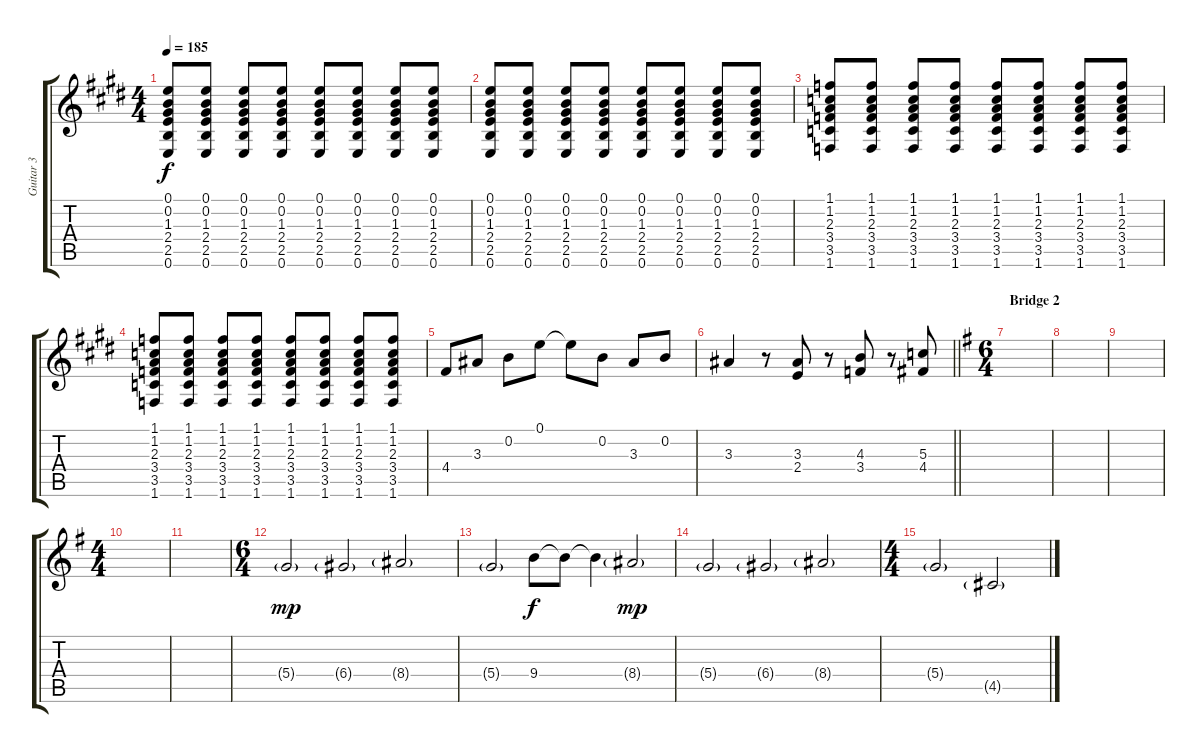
\track ("Guitar 3" "Guitar 3") {instrument acousticguitarsteel}
\staff {score tabs}
\tuning (E4 B3 G3 D3 A2 E2) {hide}
\ts (4 4)
\tempo 185
\clef g2
\ks e
(0.1 0.2 1.3 2.4 2.5 0.6).8{dy f} (0.1 0.2 1.3 2.4 2.5 0.6).8 (0.1 0.2 1.3 2.4 2.5 0.6).8 (0.1 0.2 1.3 2.4 2.5 0.6).8 (0.1 0.2 1.3 2.4 2.5 0.6).8 (0.1 0.2 1.3 2.4 2.5 0.6).8 (0.1 0.2 1.3 2.4 2.5 0.6).8 (0.1 0.2 1.3 2.4 2.5 0.6).8 |
(0.1 0.2 1.3 2.4 2.5 0.6).8 (0.1 0.2 1.3 2.4 2.5 0.6).8 (0.1 0.2 1.3 2.4 2.5 0.6).8 (0.1 0.2 1.3 2.4 2.5 0.6).8 (0.1 0.2 1.3 2.4 2.5 0.6).8 (0.1 0.2 1.3 2.4 2.5 0.6).8 (0.1 0.2 1.3 2.4 2.5 0.6).8 (0.1 0.2 1.3 2.4 2.5 0.6).8 |
(1.1 1.2 2.3 3.4 3.5 1.6).8 (1.1 1.2 2.3 3.4 3.5 1.6).8 (1.1 1.2 2.3 3.4 3.5 1.6).8 (1.1 1.2 2.3 3.4 3.5 1.6).8 (1.1 1.2 2.3 3.4 3.5 1.6).8 (1.1 1.2 2.3 3.4 3.5 1.6).8 (1.1 1.2 2.3 3.4 3.5 1.6).8 (1.1 1.2 2.3 3.4 3.5 1.6).8 |
(1.1 1.2 2.3 3.4 3.5 1.6).8 (1.1 1.2 2.3 3.4 3.5 1.6).8 (1.1 1.2 2.3 3.4 3.5 1.6).8 (1.1 1.2 2.3 3.4 3.5 1.6).8 (1.1 1.2 2.3 3.4 3.5 1.6).8 (1.1 1.2 2.3 3.4 3.5 1.6).8 (1.1 1.2 2.3 3.4 3.5 1.6).8 (1.1 1.2 2.3 3.4 3.5 1.6).8 |
4.4.8{volume 16} 3.3.8 0.2.8 0.1.8 0.1{t}.8 0.2.8 3.3.8 0.2.8 |
\barLineRight lightlight
3.3.4 r.8 (3.3 2.4).8{instrument distortionguitar} r.8 (4.3 3.4).8 r.8 (5.3 4.4).8 |
\ts (6 4)
\section ("" "Bridge 2")
\ks g
|
|
|
\ts (4 4)
|
|
\ts (6 4)
5.4{g}.2{dy mp} 6.4{g}.2 8.4{g}.2 |
5.4{g}.2 9.4.8{dy f} 9.4{t}.8 9.4{t}.4 8.4{g}.2{dy mp} |
5.4{g}.2 6.4{g}.2 8.4{g}.2 |
\ts (4 4)
5.4{g}.2 4.5{g}.2
